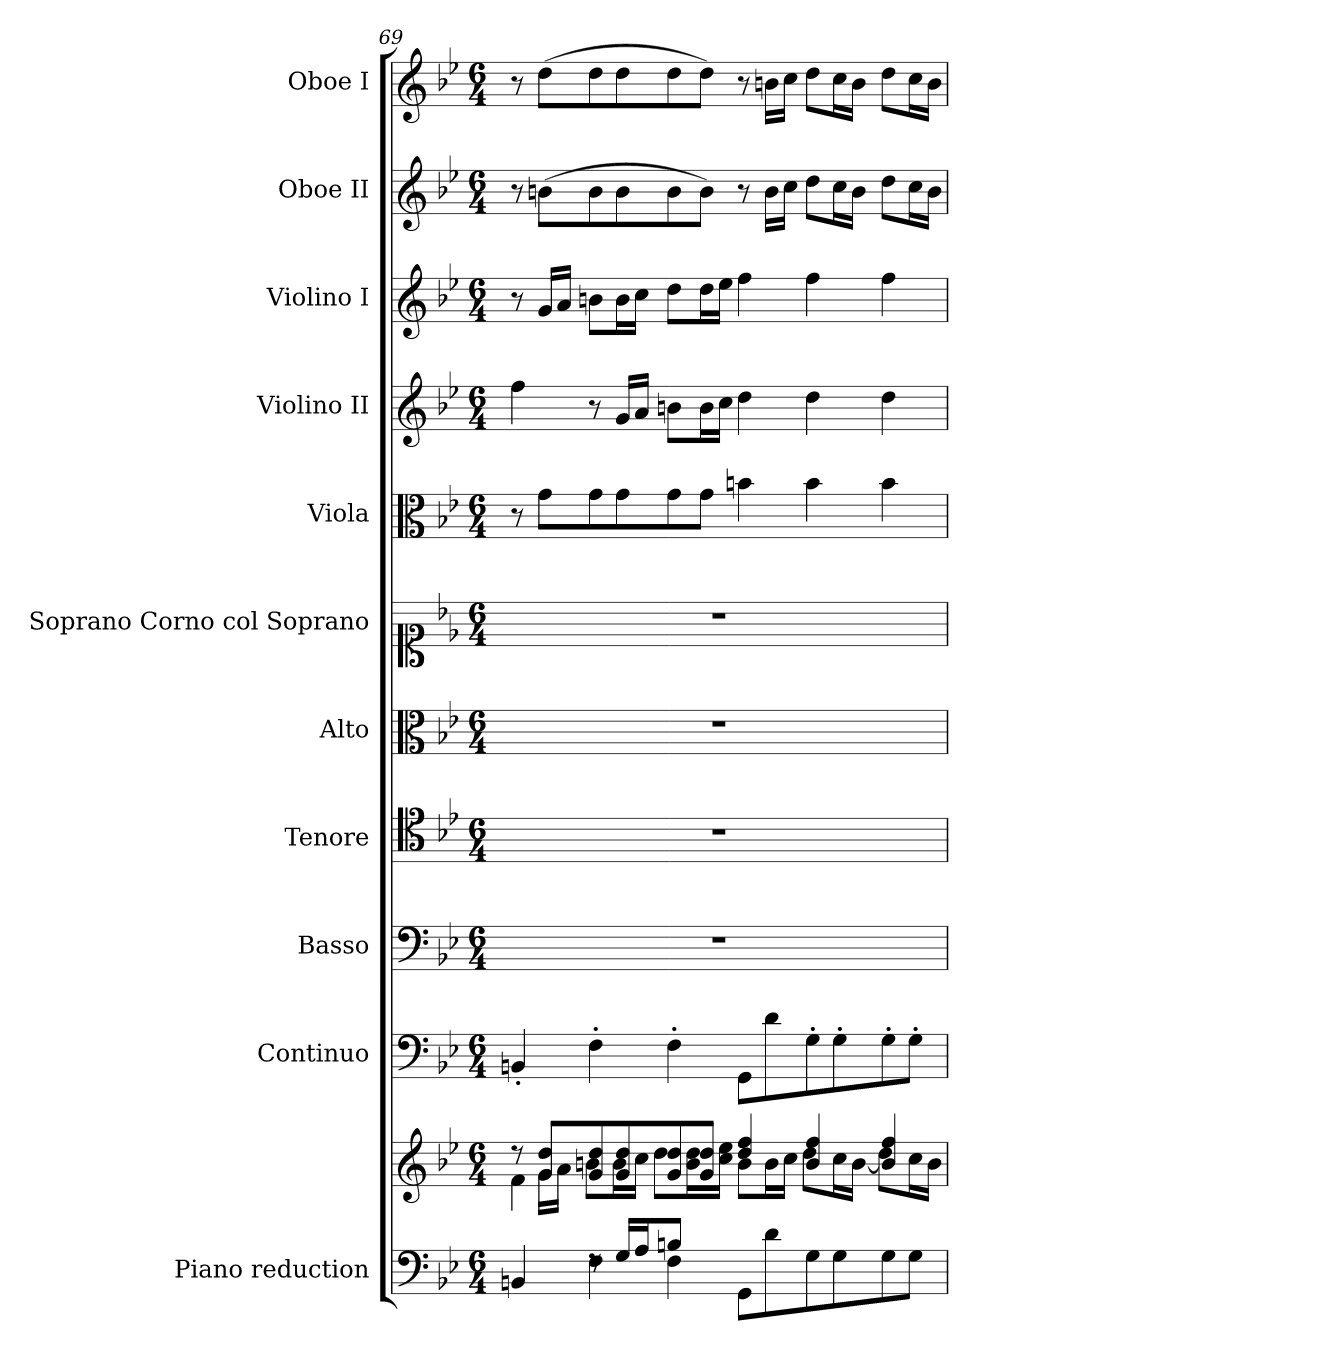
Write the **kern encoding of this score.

**kern	**kern	**kern	**kern	**kern	**kern	**kern	**kern	**kern	**kern	**kern	**kern
*part11	*part11	*part10	*part9	*part8	*part7	*part6	*part5	*part4	*part3	*part2	*part1
*staff12	*staff11	*staff10	*staff9	*staff8	*staff7	*staff6	*staff5	*staff4	*staff3	*staff2	*staff1
*I"Piano reduction	*	*I"Continuo	*I"Basso	*I"Tenore	*I"Alto	*I"Soprano Corno col Soprano	*I"Viola	*I"Violino II	*I"Violino I	*I"Oboe II	*I"Oboe I
*I'Pno	*	*	*	*	*	*	*I'Vla	*I'Vln	*I'Vln	*I'Ob	*I'Ob
*clefF4	*clefG2	*clefF4	*clefF4	*clefC4	*clefC3	*clefC1	*clefC3	*clefG2	*clefG2	*clefG2	*clefG2
*k[b-e-]	*k[b-e-]	*k[b-e-]	*k[b-e-]	*k[b-e-]	*k[b-e-]	*k[b-e-]	*k[b-e-]	*k[b-e-]	*k[b-e-]	*k[b-e-]	*k[b-e-]
*M6/4	*M6/4	*M6/4	*M6/4	*M6/4	*M6/4	*M6/4	*M6/4	*M6/4	*M6/4	*M6/4	*M6/4
=69	=69	=69	=69	=69	=69	=69	=69	=69	=69	=69	=69
*^	*^	*	*	*	*	*	*	*	*	*	*
*	*	*	*^	*	*	*	*	*	*	*	*	*	*
4ryy	4BBn/	8rdd	8ryy	4f\	4BBn'/	1.r	1.r	1.r	1.r	8r	4ff\	8r	8r	8r
.	.	8g/ 8dd/L	16g\LL	.	.	.	.	.	.	8g\L	.	16g/LL	(>8bn\L	(>8dd\L
.	.	.	16a\JJ	.	.	.	.	.	.	.	.	16a/JJ	.	.
8rF	4F\	8g/ 8dd/	8bn\L	1ryy	4F'\	.	.	.	.	8g\	8r	8bn\L	8b\	8dd\
16G/LL	.	8g/ 8dd/	16b\L	.	.	.	.	.	.	8g\	16g/LL	16b\L	8b\	8dd\
16A/J	.	.	16cc\JJ	.	.	.	.	.	.	.	16a/JJ	16cc\JJ	.	.
8Bn/J	4F\	8g/ 8dd/	8dd\L	.	4F'\	.	.	.	.	8g\	8bn\L	8dd\L	8b\	8dd\
8ryy	.	8g/ 8dd/J	16b\ 16dd\L	.	.	.	.	.	.	8g\J	16b\L	16dd\L	8b\J)	8dd\J)
.	.	.	16cc\ 16ee-\JJ	.	.	.	.	.	.	.	16cc\JJ	16ee-\JJ	.	.
2.ryy	8GG\L	4dd/ 4ff/	8b\L	.	8GG\L	.	.	.	.	4bn\	4dd\	4ff\	8r	8r
.	8d\	.	16b\L	.	8d\	.	.	.	.	.	.	.	16b\LL	16bn\LL
.	.	.	16cc\JJ	.	.	.	.	.	.	.	.	.	16cc\JJ	16cc\JJ
.	8G\	4b/ 4ff/	8dd\L	.	8G'\	.	.	.	.	4b\	4dd\	4ff\	8dd\L	8dd\L
.	8G\	.	16cc\L	.	8G'\	.	.	.	.	.	.	.	16cc\L	16cc\L
.	.	.	[16b\JJ	.	.	.	.	.	.	.	.	.	16b\JJ	16b\JJ
.	8G\	4b/] 4ff/	8dd\L	4ryy	8G'\	.	.	.	.	4b\	4dd\	4ff\	8dd\L	8dd\L
.	8G\J	.	16cc\L	.	8G'\J	.	.	.	.	.	.	.	16cc\L	16cc\L
.	.	.	16b\JJ	.	.	.	.	.	.	.	.	.	16b\JJ	16b\JJ
*v	*v	*	*	*	*	*	*	*	*	*	*	*	*	*
*	*v	*v	*v	*	*	*	*	*	*	*	*	*	*
=	=	=	=	=	=	=	=	=	=	=	=
*-	*-	*-	*-	*-	*-	*-	*-	*-	*-	*-	*-
